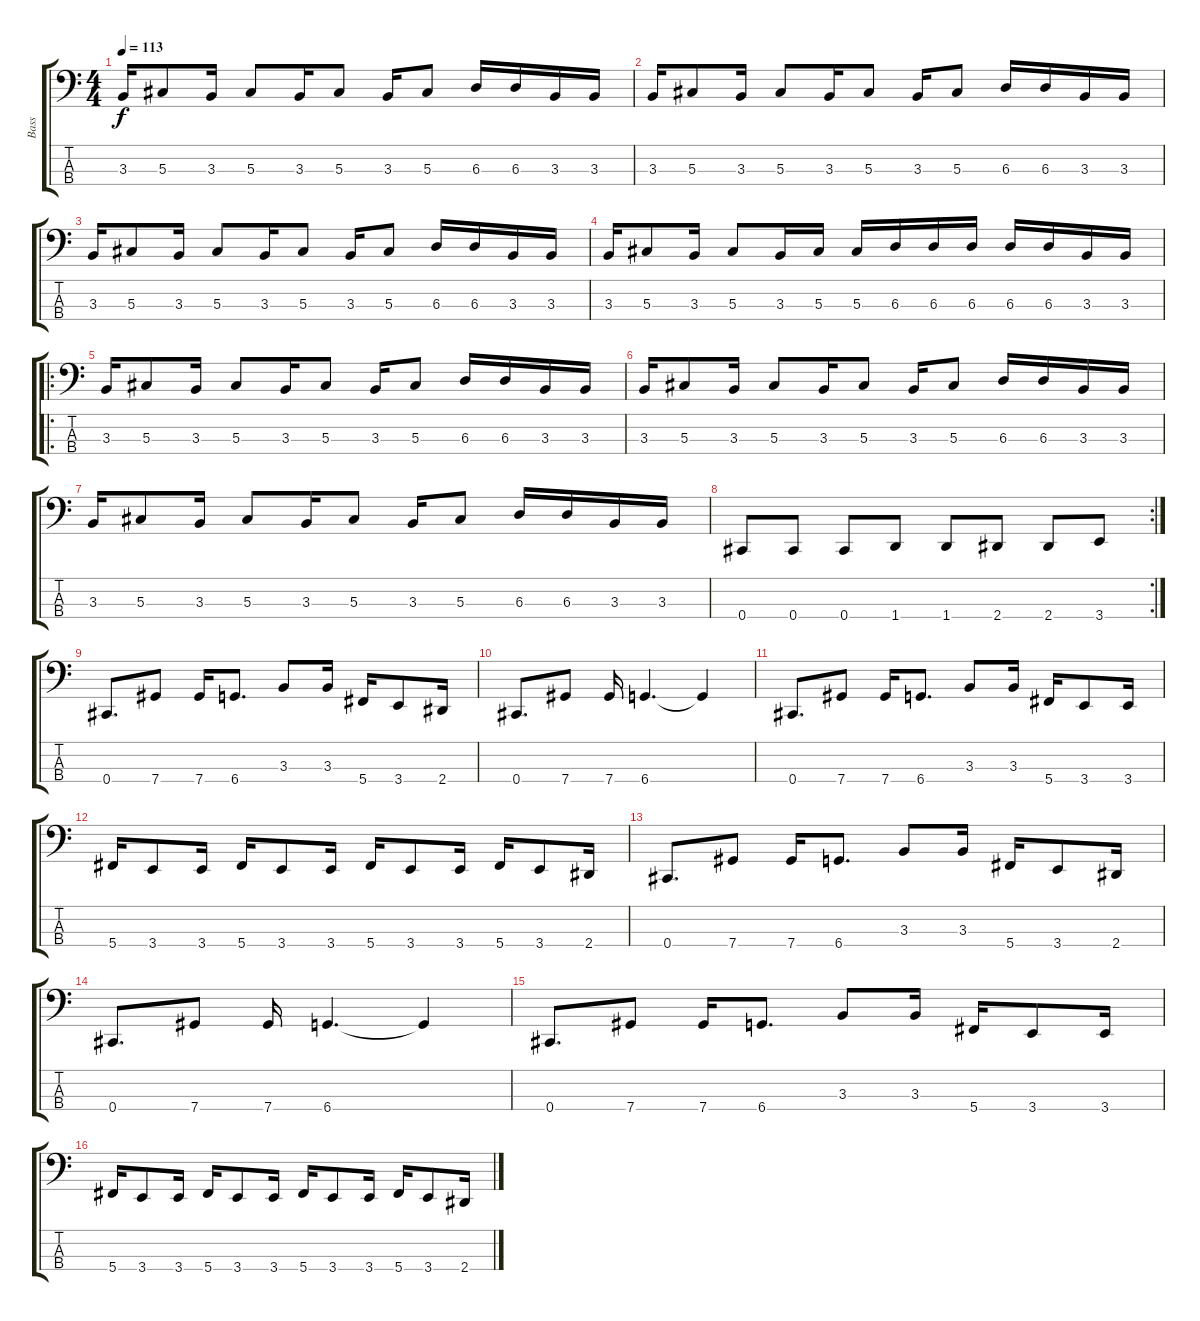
\track ("Bass" "Bass") {instrument electricbasspick}
\staff {score tabs}
\tuning (Gb2 Db2 Ab1 Db1) {hide}
\ts (4 4)
\tempo 113
\clef f4
\ks c
3.3.16{dy f} 5.3.8 3.3.16 5.3.8 3.3.16 5.3.8 3.3.16 5.3.8 6.3.16 6.3.16 3.3.16 3.3.16 |
3.3.16 5.3.8 3.3.16 5.3.8 3.3.16 5.3.8 3.3.16 5.3.8 6.3.16 6.3.16 3.3.16 3.3.16 |
3.3.16 5.3.8 3.3.16 5.3.8 3.3.16 5.3.8 3.3.16 5.3.8 6.3.16 6.3.16 3.3.16 3.3.16 |
3.3.16 5.3.8 3.3.16 5.3.8 3.3.16 5.3.16 5.3.16 6.3.16 6.3.16 6.3.16 6.3.16 6.3.16 3.3.16 3.3.16 |
\ro
3.3.16 5.3.8 3.3.16 5.3.8 3.3.16 5.3.8 3.3.16 5.3.8 6.3.16 6.3.16 3.3.16 3.3.16 |
3.3.16 5.3.8 3.3.16 5.3.8 3.3.16 5.3.8 3.3.16 5.3.8 6.3.16 6.3.16 3.3.16 3.3.16 |
3.3.16 5.3.8 3.3.16 5.3.8 3.3.16 5.3.8 3.3.16 5.3.8 6.3.16 6.3.16 3.3.16 3.3.16 |
\rc 2
0.4.8 0.4.8 0.4.8 1.4.8 1.4.8 2.4.8 2.4.8 3.4.8 |
0.4.8{d} 7.4.8 7.4.16 6.4.8{d} 3.3.8 3.3.16 5.4.16 3.4.8 2.4.16 |
0.4.8{d} 7.4.8 7.4.16 6.4.4{d} 6.4{t}.4 |
0.4.8{d} 7.4.8 7.4.16 6.4.8{d} 3.3.8 3.3.16 5.4.16 3.4.8 3.4.16 |
5.4.16 3.4.8 3.4.16 5.4.16 3.4.8 3.4.16 5.4.16 3.4.8 3.4.16 5.4.16 3.4.8 2.4.16 |
0.4.8{d} 7.4.8 7.4.16 6.4.8{d} 3.3.8 3.3.16 5.4.16 3.4.8 2.4.16 |
0.4.8{d} 7.4.8 7.4.16 6.4.4{d} 6.4{t}.4 |
0.4.8{d} 7.4.8 7.4.16 6.4.8{d} 3.3.8 3.3.16 5.4.16 3.4.8 3.4.16 |
5.4.16 3.4.8 3.4.16 5.4.16 3.4.8 3.4.16 5.4.16 3.4.8 3.4.16 5.4.16 3.4.8 2.4.16
